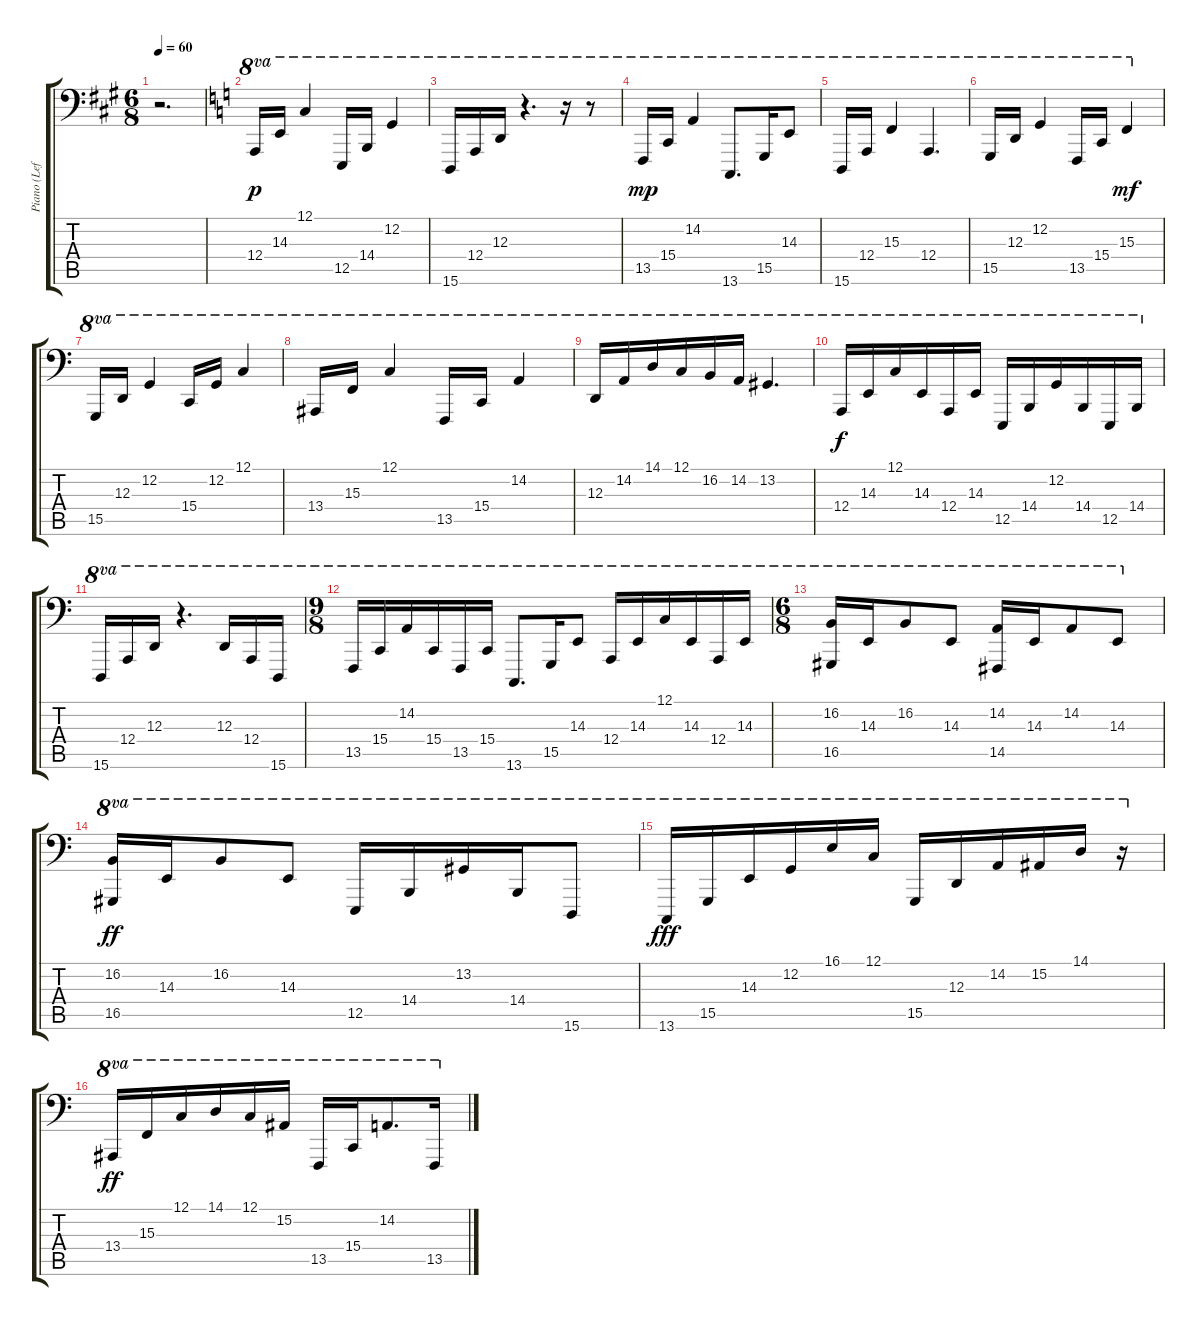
\track ("Piano (Left Hand)" "Piano (Lef") {instrument acousticgrandpiano}
\staff {score tabs}
\tuning (C3 G2 D2 A1 E1 B0) {hide}
\ts (6 8)
\tempo 60
\clef f4
\ks a
r.2{d dy mp} |
\ks c
12.4.16{ot 8va dy p} 14.3.16{ot 8va} 12.1.4{ot 8va} 12.5.16{ot 8va} 14.4.16{ot 8va} 12.2.4{ot 8va} |
15.6.16{ot 8va} 12.4.16{ot 8va} 12.3.16{ot 8va} r.4{d ot 8va} r.16{ot 8va} r.8{ot 8va} |
13.5.16{ot 8va dy mp} 15.4.16{ot 8va} 14.2.4{ot 8va} 13.6.8{d ot 8va} 15.5.16{ot 8va} 14.3.8{ot 8va} |
15.6.16{ot 8va} 12.4.16{ot 8va} 15.3.4{ot 8va} 12.4.4{d ot 8va} |
15.5.16{ot 8va} 12.3.16{ot 8va} 12.2.4{ot 8va} 13.5.16{ot 8va} 15.4.16{ot 8va} 15.3.4{ot 8va dy mf} |
15.5.16{ot 8va} 12.3.16{ot 8va} 12.2.4{ot 8va} 15.4.16{ot 8va} 12.2.16{ot 8va} 12.1.4{ot 8va} |
13.4.16{ot 8va} 15.3.16{ot 8va} 12.1.4{ot 8va} 13.5.16{ot 8va} 15.4.16{ot 8va} 14.2.4{ot 8va} |
12.3.16{ot 8va} 14.2.16{ot 8va} 14.1.16{ot 8va} 12.1.16{ot 8va} 16.2.16{ot 8va} 14.2.16{ot 8va} 13.2.4{d ot 8va} |
12.4.16{ot 8va dy f} 14.3.16{ot 8va} 12.1.16{ot 8va} 14.3.16{ot 8va} 12.4.16{ot 8va} 14.3.16{ot 8va} 12.5.16{ot 8va} 14.4.16{ot 8va} 12.2.16{ot 8va} 14.4.16{ot 8va} 12.5.16{ot 8va} 14.4.16{ot 8va} |
15.6.16{ot 8va} 12.4.16{ot 8va} 12.3.16{ot 8va} r.4{d ot 8va} 12.3.16{ot 8va} 12.4.16{ot 8va} 15.6.16{ot 8va} |
\ts (9 8)
13.5.16{ot 8va} 15.4.16{ot 8va} 14.2.16{ot 8va} 15.4.16{ot 8va} 13.5.16{ot 8va} 15.4.16{ot 8va} 13.6.8{d ot 8va} 15.5.16{ot 8va} 14.3.8{ot 8va} 12.4.16{ot 8va} 14.3.16{ot 8va} 12.1.16{ot 8va} 14.3.16{ot 8va} 12.4.16{ot 8va} 14.3.16{ot 8va} |
\ts (6 8)
(16.2 16.5).16{ot 8va} 14.3.16{ot 8va} 16.2.8{ot 8va} 14.3.8{ot 8va} (14.2 14.5).16{ot 8va} 14.3.16{ot 8va} 14.2.8{ot 8va} 14.3.8{ot 8va} |
(16.2 16.5).16{ot 8va dy ff} 14.3.16{ot 8va} 16.2.8{ot 8va} 14.3.8{ot 8va} 12.5.16{ot 8va} 14.4.16{ot 8va} 13.2.16{ot 8va} 14.4.16{ot 8va} 15.6.8{ot 8va} |
13.6.16{ot 8va dy fff} 15.5.16{ot 8va} 14.3.16{ot 8va} 12.2.16{ot 8va} 16.1.16{ot 8va} 12.1.16{ot 8va} 15.5.16{ot 8va} 12.3.16{ot 8va} 14.2.16{ot 8va} 15.2.16{ot 8va} 14.1.16{ot 8va} r.16{ot 8va} |
13.4.16{ot 8va dy ff} 15.3.16{ot 8va} 12.1.16{ot 8va} 14.1.16{ot 8va} 12.1.16{ot 8va} 15.2.16{ot 8va} 13.5.16{ot 8va} 15.4.16{ot 8va} 14.2.8{d ot 8va} 13.5.16{ot 8va}
